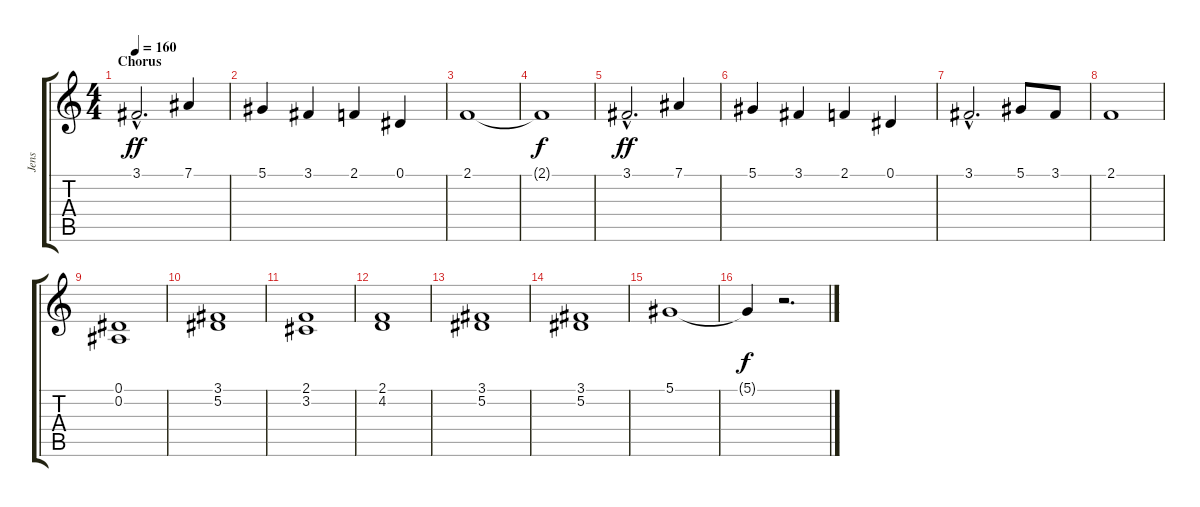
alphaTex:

\track ("Jens" "Jens") {instrument choiraahs}
\staff {score tabs}
\tuning (Eb4 Bb3 Gb3 Db3 Ab2 Eb2) {hide}
\ts (4 4)
\section ("" "Chorus")
\tempo 160
\clef g2
\ks c
3.1{hac}.2{d dy ff} 7.1.4 |
5.1.4 3.1.4 2.1.4 0.1.4 |
2.1.1 |
2.1{t}.1{dy f} |
3.1{hac}.2{d dy ff} 7.1.4 |
5.1.4 3.1.4 2.1.4 0.1.4 |
3.1{hac}.2{d} 5.1.8 3.1.8 |
2.1.1 |
(0.1 0.2).1 |
(3.1 5.2).1 |
(2.1 3.2).1 |
(2.1 4.2).1 |
(3.1 5.2).1 |
(3.1 5.2).1 |
5.1.1 |
5.1{t}.4{dy f} r.2{d}
